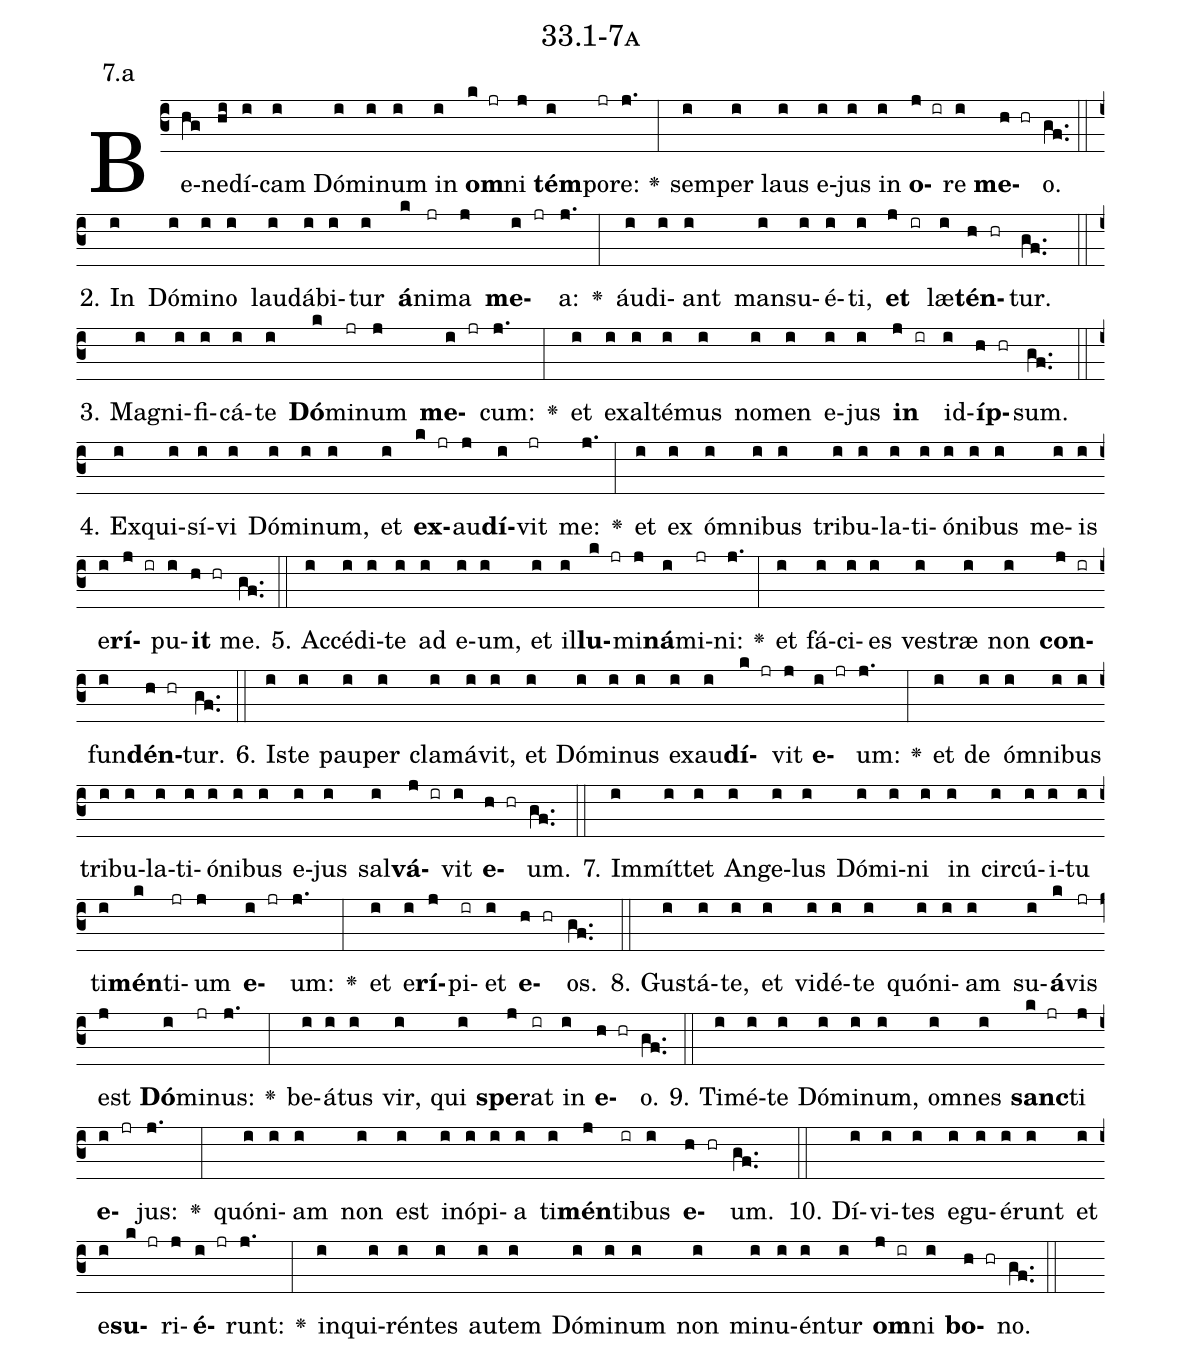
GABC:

name: 33.1-7a;
annotation: 7.a;
%%
(c3)Be(hg)ne(hi)dí(i)cam(i) Dó(i)mi(i)num(i) in(i) <b>om</b>(k jr)ni(j) <b>tém</b>(i)po(jr)re:(j.) <v>\greheightstar</v>(:) sem(i)per(i) laus(i) e(i)jus(i) in(i) <b>o</b>(j ir)re(i) <b>me</b>(h hr)o.(gf..) (::)
2. In(i) Dó(i)mi(i)no(i) lau(i)dá(i)bi(i)tur(i) <b>á</b>(k)ni(jr)ma(j) <b>me</b>(i jr)a:(j.) <v>\greheightstar</v>(:) áu(i)di(i)ant(i) man(i)su(i)é(i)ti,(i) <b>et</b>(j ir) læ(i)<b>tén</b>(h hr)tur.(gf..) (::)
3. Ma(i)gni(i)fi(i)cá(i)te(i) <b>Dó</b>(k)mi(jr)num(j) <b>me</b>(i jr)cum:(j.) <v>\greheightstar</v>(:) et(i) ex(i)al(i)té(i)mus(i) no(i)men(i) e(i)jus(i) <b>in</b>(j ir) id(i)<b>íp</b>(h hr)sum.(gf..) (::)
4. Ex(i)qui(i)sí(i)vi(i) Dó(i)mi(i)num,(i) et(i) <b>ex</b>(k jr)au(j)<b>dí</b>(i)vit(jr) me:(j.) <v>\greheightstar</v>(:) et(i) ex(i) óm(i)ni(i)bus(i) tri(i)bu(i)la(i)ti(i)ó(i)ni(i)bus(i) me(i)is(i) e(i)<b>rí</b>(j ir)pu(i)<b>it</b>(h hr) me.(gf..) (::)
5. Ac(i)cé(i)di(i)te(i) ad(i) e(i)um,(i) et(i) il(i)<b>lu</b>(k jr)mi(j)<b>ná</b>(i)mi(jr)ni:(j.) <v>\greheightstar</v>(:) et(i) fá(i)ci(i)es(i) ves(i)træ(i) non(i) <b>con</b>(j ir)fun(i)<b>dén</b>(h hr)tur.(gf..) (::)
6. Is(i)te(i) pau(i)per(i) cla(i)má(i)vit,(i) et(i) Dó(i)mi(i)nus(i) ex(i)au(i)<b>dí</b>(k jr)vit(j) <b>e</b>(i jr)um:(j.) <v>\greheightstar</v>(:) et(i) de(i) óm(i)ni(i)bus(i) tri(i)bu(i)la(i)ti(i)ó(i)ni(i)bus(i) e(i)jus(i) sal(i)<b>vá</b>(j ir)vit(i) <b>e</b>(h hr)um.(gf..) (::)
7. Im(i)mít(i)tet(i) An(i)ge(i)lus(i) Dó(i)mi(i)ni(i) in(i) cir(i)cú(i)i(i)tu(i) ti(i)<b>mén</b>(k)ti(jr)um(j) <b>e</b>(i jr)um:(j.) <v>\greheightstar</v>(:) et(i) e(i)<b>rí</b>(j)pi(ir)et(i) <b>e</b>(h hr)os.(gf..) (::)
8. Gus(i)tá(i)te,(i) et(i) vi(i)dé(i)te(i) quón(i)i(i)am(i) su(i)<b>á</b>(k)vis(jr) est(j) <b>Dó</b>(i)mi(jr)nus:(j.) <v>\greheightstar</v>(:) be(i)á(i)tus(i) vir,(i) qui(i) <b>spe</b>(j)rat(ir) in(i) <b>e</b>(h hr)o.(gf..) (::)
9. Ti(i)mé(i)te(i) Dó(i)mi(i)num,(i) om(i)nes(i) <b>sanc</b>(k jr)ti(j) <b>e</b>(i jr)jus:(j.) <v>\greheightstar</v>(:) quón(i)i(i)am(i) non(i) est(i) in(i)ó(i)pi(i)a(i) ti(i)<b>mén</b>(j)ti(ir)bus(i) <b>e</b>(h hr)um.(gf..) (::)
10. Dí(i)vi(i)tes(i) e(i)gu(i)é(i)runt(i) et(i) e(i)<b>su</b>(k jr)ri(j)<b>é</b>(i jr)runt:(j.) <v>\greheightstar</v>(:) in(i)qui(i)rén(i)tes(i) au(i)tem(i) Dó(i)mi(i)num(i) non(i) mi(i)nu(i)én(i)tur(i) <b>om</b>(j ir)ni(i) <b>bo</b>(h hr)no.(gf..) (::)
